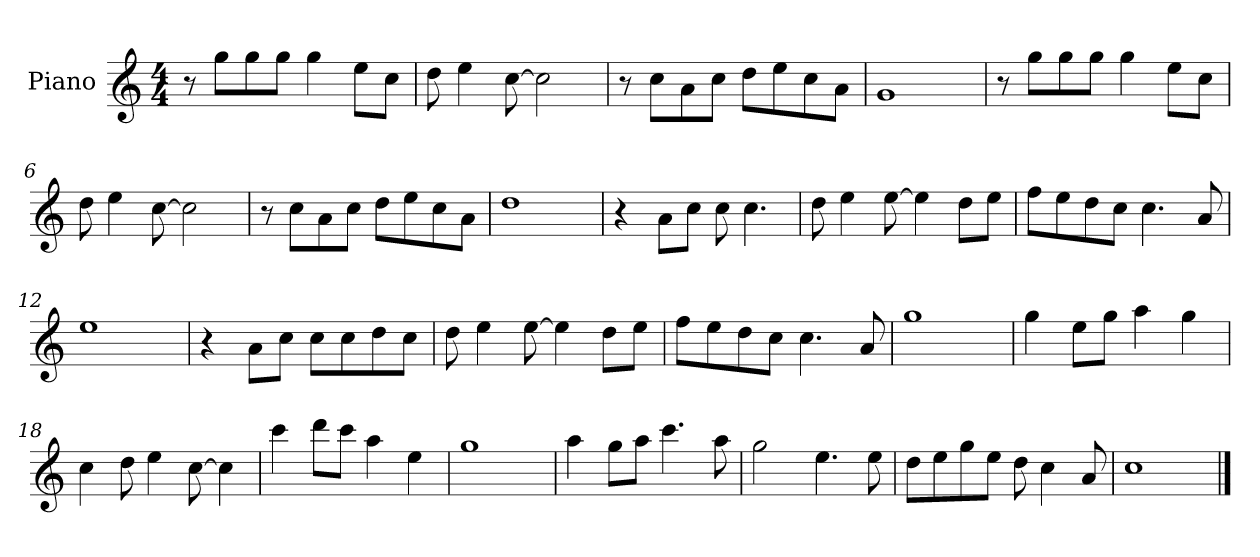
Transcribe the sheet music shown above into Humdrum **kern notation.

**kern
*part1
*staff1
*I"Piano
*I'Pno.
*clefG2
*k[]
*M4/4
*MM82
=1
8r
8gg\L
8gg\
8gg\J
4gg\
8ee\L
8cc\J
=2
8dd\
4ee\
[8cc\
2cc\]
=3
8r
8cc\L
8a\
8cc\J
8dd\L
8ee\
8cc\
8a\J
=4
1g
!!LO:LB:g=z
=5
8r
8gg\L
8gg\
8gg\J
4gg\
8ee\L
8cc\J
=6
8dd\
4ee\
[8cc\
2cc\]
=7
8r
8cc\L
8a\
8cc\J
8dd\L
8ee\
8cc\
8a\J
=8
1dd
!!LO:LB:g=z
=9
4r
8a\L
8cc\J
8cc\
4.cc\
=10
8dd\
4ee\
[8ee\
4ee\]
8dd\L
8ee\J
=11
8ff\L
8ee\
8dd\
8cc\J
4.cc\
8a/
=12
1ee
!!LO:LB:g=z
=13
4r
8a\L
8cc\J
8cc\L
8cc\
8dd\
8cc\J
=14
8dd\
4ee\
[8ee\
4ee\]
8dd\L
8ee\J
=15
8ff\L
8ee\
8dd\
8cc\J
4.cc\
8a/
=16
1gg
!!LO:LB:g=z
=17
4gg\
8ee\L
8gg\J
4aa\
4gg\
=18
4cc\
8dd\
4ee\
[8cc\
4cc\]
=19
4ccc\
8ddd\L
8ccc\J
4aa\
4ee\
=20
1gg
!!LO:LB:g=z
=21
4aa\
8gg\L
8aa\J
4.ccc\
8aa\
=22
2gg\
4.ee\
8ee\
=23
8dd\L
8ee\
8gg\
8ee\J
8dd\
4cc\
8a/
=24
1cc
==
*-
